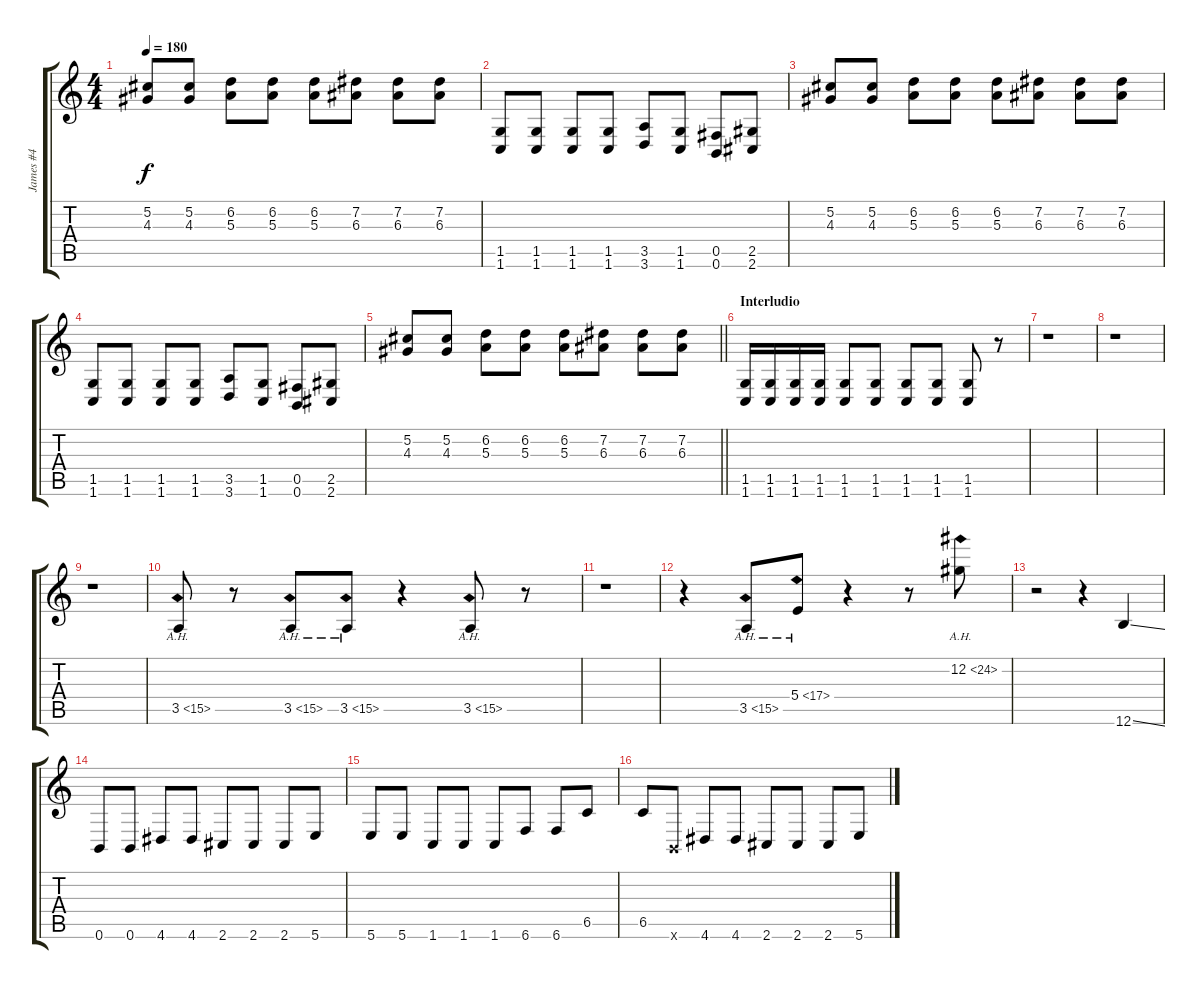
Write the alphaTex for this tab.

\track ("James #4" "James #4") {instrument distortionguitar}
\staff {score tabs}
\tuning (Db4 Ab3 E3 B2 Gb2 B1) {hide}
\ts (4 4)
\tempo 180
\clef g2
\ks c
(5.2 4.3).8{dy f} (5.2 4.3).8 (6.2 5.3).8 (6.2 5.3).8 (6.2 5.3).8 (7.2 6.3).8 (7.2 6.3).8 (7.2 6.3).8 |
(1.5 1.6).8 (1.5 1.6).8 (1.5 1.6).8 (1.5 1.6).8 (3.5 3.6).8 (1.5 1.6).8 (0.5 0.6).8 (2.5 2.6).8 |
(5.2 4.3).8 (5.2 4.3).8 (6.2 5.3).8 (6.2 5.3).8 (6.2 5.3).8 (7.2 6.3).8 (7.2 6.3).8 (7.2 6.3).8 |
(1.5 1.6).8 (1.5 1.6).8 (1.5 1.6).8 (1.5 1.6).8 (3.5 3.6).8 (1.5 1.6).8 (0.5 0.6).8 (2.5 2.6).8 |
\barLineRight lightlight
(5.2 4.3).8 (5.2 4.3).8 (6.2 5.3).8 (6.2 5.3).8 (6.2 5.3).8 (7.2 6.3).8 (7.2 6.3).8 (7.2 6.3).8 |
\section ("" "Interludio")
(1.5 1.6).16 (1.5 1.6).16 (1.5 1.6).16 (1.5 1.6).16 (1.5 1.6).8 (1.5 1.6).8 (1.5 1.6).8 (1.5 1.6).8 (1.5 1.6).8 r.8 |
r.1 |
r.1 |
r.1 |
3.5{ah 12}.8 r.8 3.5{ah 12}.8 3.5{ah 12}.8 r.4 3.5{ah 12}.8 r.8 |
r.1 |
r.4 3.5{ah 12}.8 5.4{ah 12}.8 r.4 r.8 12.2{ah 12}.8 |
r.2 r.4 12.6{ss}.4 |
0.6.8 0.6.8 4.6.8 4.6.8 2.6.8 2.6.8 2.6.8 5.6.8 |
5.6.8 5.6.8 1.6.8 1.6.8 1.6.8 6.6.8 6.6.8 6.5.8 |
6.5.8 0.6{x}.8 4.6.8 4.6.8 2.6.8 2.6.8 2.6.8 5.6.8
